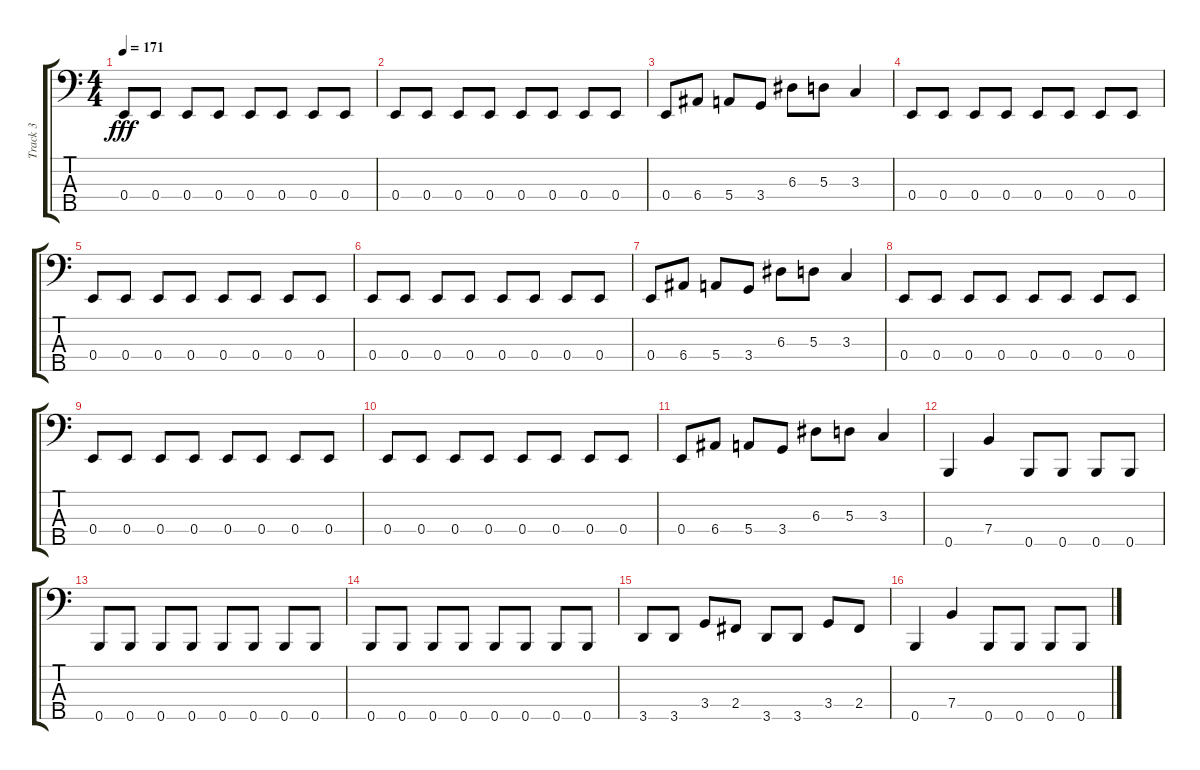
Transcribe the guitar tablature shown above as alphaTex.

\track ("Track 3" "Track 3") {instrument electricbasspick}
\staff {score tabs}
\tuning (G2 D2 A1 E1 B0) {hide}
\ts (4 4)
\tempo 171
\clef f4
\ks c
0.4.8{dy fff} 0.4.8 0.4.8 0.4.8 0.4.8 0.4.8 0.4.8 0.4.8 |
0.4.8 0.4.8 0.4.8 0.4.8 0.4.8 0.4.8 0.4.8 0.4.8 |
0.4.8 6.4.8 5.4.8 3.4.8 6.3.8 5.3.8 3.3.4 |
0.4.8 0.4.8 0.4.8 0.4.8 0.4.8 0.4.8 0.4.8 0.4.8 |
0.4.8 0.4.8 0.4.8 0.4.8 0.4.8 0.4.8 0.4.8 0.4.8 |
0.4.8 0.4.8 0.4.8 0.4.8 0.4.8 0.4.8 0.4.8 0.4.8 |
0.4.8 6.4.8 5.4.8 3.4.8 6.3.8 5.3.8 3.3.4 |
0.4.8 0.4.8 0.4.8 0.4.8 0.4.8 0.4.8 0.4.8 0.4.8 |
0.4.8 0.4.8 0.4.8 0.4.8 0.4.8 0.4.8 0.4.8 0.4.8 |
0.4.8 0.4.8 0.4.8 0.4.8 0.4.8 0.4.8 0.4.8 0.4.8 |
0.4.8 6.4.8 5.4.8 3.4.8 6.3.8 5.3.8 3.3.4 |
0.5.4 7.4.4 0.5.8 0.5.8 0.5.8 0.5.8 |
0.5.8 0.5.8 0.5.8 0.5.8 0.5.8 0.5.8 0.5.8 0.5.8 |
0.5.8 0.5.8 0.5.8 0.5.8 0.5.8 0.5.8 0.5.8 0.5.8 |
3.5.8 3.5.8 3.4.8 2.4.8 3.5.8 3.5.8 3.4.8 2.4.8 |
0.5.4 7.4.4 0.5.8 0.5.8 0.5.8 0.5.8
